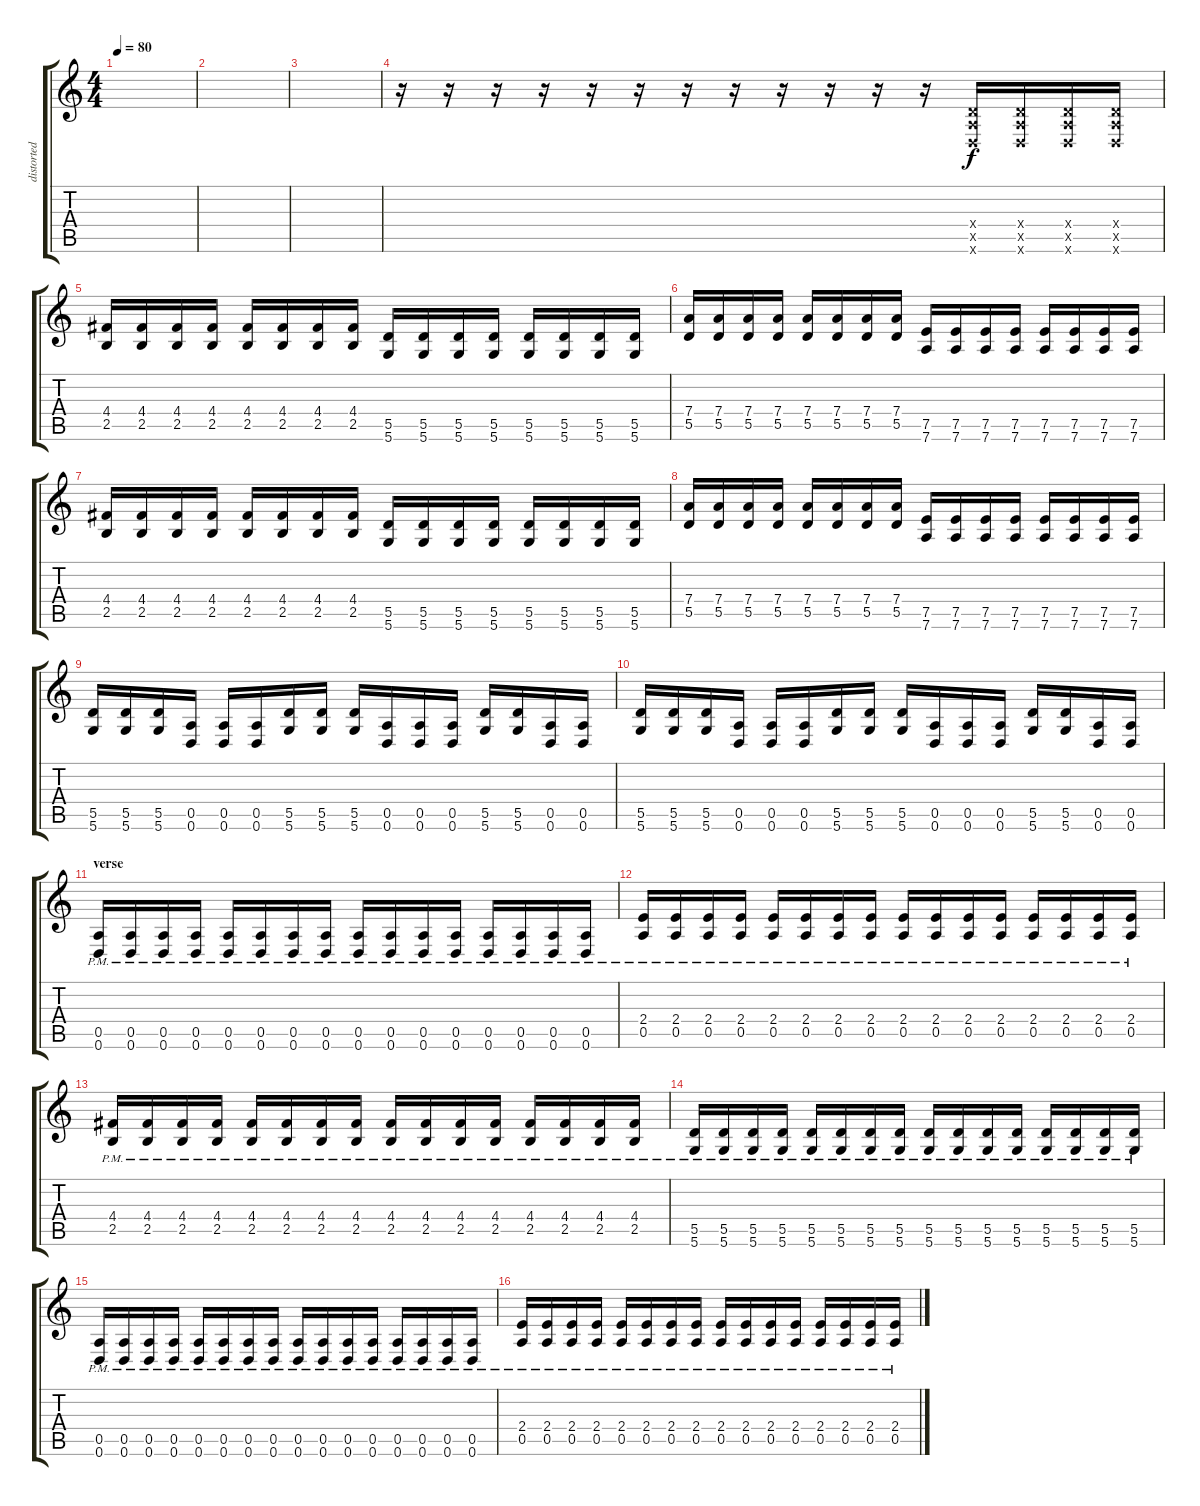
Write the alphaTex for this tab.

\track ("distorted 1" "distorted ") {instrument overdrivenguitar}
\staff {score tabs}
\tuning (E4 B3 G3 D3 A2 D2) {hide}
\ts (4 4)
\tempo 80
\clef g2
\ks c
|
|
|
r.16 r.16 r.16 r.16 r.16 r.16 r.16 r.16 r.16 r.16 r.16 r.16 (0.4{x} 0.5{x} 0.6{x}).16 (0.4{x} 0.5{x} 0.6{x}).16 (0.4{x} 0.5{x} 0.6{x}).16 (0.4{x} 0.5{x} 0.6{x}).16 |
(4.4 2.5).16 (4.4 2.5).16 (4.4 2.5).16 (4.4 2.5).16 (4.4 2.5).16 (4.4 2.5).16 (4.4 2.5).16 (4.4 2.5).16 (5.5 5.6).16 (5.5 5.6).16 (5.5 5.6).16 (5.5 5.6).16 (5.5 5.6).16 (5.5 5.6).16 (5.5 5.6).16 (5.5 5.6).16 |
(7.4 5.5).16 (7.4 5.5).16 (7.4 5.5).16 (7.4 5.5).16 (7.4 5.5).16 (7.4 5.5).16 (7.4 5.5).16 (7.4 5.5).16 (7.5 7.6).16 (7.5 7.6).16 (7.5 7.6).16 (7.5 7.6).16 (7.5 7.6).16 (7.5 7.6).16 (7.5 7.6).16 (7.5 7.6).16 |
(4.4 2.5).16 (4.4 2.5).16 (4.4 2.5).16 (4.4 2.5).16 (4.4 2.5).16 (4.4 2.5).16 (4.4 2.5).16 (4.4 2.5).16 (5.5 5.6).16 (5.5 5.6).16 (5.5 5.6).16 (5.5 5.6).16 (5.5 5.6).16 (5.5 5.6).16 (5.5 5.6).16 (5.5 5.6).16 |
(7.4 5.5).16 (7.4 5.5).16 (7.4 5.5).16 (7.4 5.5).16 (7.4 5.5).16 (7.4 5.5).16 (7.4 5.5).16 (7.4 5.5).16 (7.5 7.6).16 (7.5 7.6).16 (7.5 7.6).16 (7.5 7.6).16 (7.5 7.6).16 (7.5 7.6).16 (7.5 7.6).16 (7.5 7.6).16 |
(5.5 5.6).16 (5.5 5.6).16 (5.5 5.6).16 (0.5 0.6).16 (0.5 0.6).16 (0.5 0.6).16 (5.5 5.6).16 (5.5 5.6).16 (5.5 5.6).16 (0.5 0.6).16 (0.5 0.6).16 (0.5 0.6).16 (5.5 5.6).16 (5.5 5.6).16 (0.5 0.6).16 (0.5 0.6).16 |
(5.5 5.6).16 (5.5 5.6).16 (5.5 5.6).16 (0.5 0.6).16 (0.5 0.6).16 (0.5 0.6).16 (5.5 5.6).16 (5.5 5.6).16 (5.5 5.6).16 (0.5 0.6).16 (0.5 0.6).16 (0.5 0.6).16 (5.5 5.6).16 (5.5 5.6).16 (0.5 0.6).16 (0.5 0.6).16 |
\section ("" "verse")
(0.5{pm} 0.6{pm}).16{volume 10} (0.5{pm} 0.6{pm}).16 (0.5{pm} 0.6{pm}).16 (0.5{pm} 0.6{pm}).16 (0.5{pm} 0.6{pm}).16 (0.5{pm} 0.6{pm}).16 (0.5{pm} 0.6{pm}).16 (0.5{pm} 0.6{pm}).16 (0.5{pm} 0.6{pm}).16 (0.5{pm} 0.6{pm}).16 (0.5{pm} 0.6{pm}).16 (0.5{pm} 0.6{pm}).16 (0.5{pm} 0.6{pm}).16 (0.5{pm} 0.6{pm}).16 (0.5{pm} 0.6{pm}).16 (0.5{pm} 0.6{pm}).16 |
(2.4{pm} 0.5{pm}).16 (2.4{pm} 0.5{pm}).16 (2.4{pm} 0.5{pm}).16 (2.4{pm} 0.5{pm}).16 (2.4{pm} 0.5{pm}).16 (2.4{pm} 0.5{pm}).16 (2.4{pm} 0.5{pm}).16 (2.4{pm} 0.5{pm}).16 (2.4{pm} 0.5{pm}).16 (2.4{pm} 0.5{pm}).16 (2.4{pm} 0.5{pm}).16 (2.4{pm} 0.5{pm}).16 (2.4{pm} 0.5{pm}).16 (2.4{pm} 0.5{pm}).16 (2.4{pm} 0.5{pm}).16 (2.4{pm} 0.5{pm}).16 |
(4.4{pm} 2.5{pm}).16 (4.4{pm} 2.5{pm}).16 (4.4{pm} 2.5{pm}).16 (4.4{pm} 2.5{pm}).16 (4.4{pm} 2.5{pm}).16 (4.4{pm} 2.5{pm}).16 (4.4{pm} 2.5{pm}).16 (4.4{pm} 2.5{pm}).16 (4.4{pm} 2.5{pm}).16 (4.4{pm} 2.5{pm}).16 (4.4{pm} 2.5{pm}).16 (4.4{pm} 2.5{pm}).16 (4.4{pm} 2.5{pm}).16 (4.4{pm} 2.5{pm}).16 (4.4{pm} 2.5{pm}).16 (4.4{pm} 2.5{pm}).16 |
(5.5{pm} 5.6).16 (5.5{pm} 5.6).16 (5.5{pm} 5.6).16 (5.5{pm} 5.6).16 (5.5{pm} 5.6).16 (5.5{pm} 5.6).16 (5.5{pm} 5.6).16 (5.5{pm} 5.6).16 (5.5{pm} 5.6).16 (5.5{pm} 5.6).16 (5.5{pm} 5.6).16 (5.5{pm} 5.6).16 (5.5{pm} 5.6).16 (5.5{pm} 5.6).16 (5.5{pm} 5.6).16 (5.5{pm} 5.6).16 |
(0.5{pm} 0.6{pm}).16 (0.5{pm} 0.6{pm}).16 (0.5{pm} 0.6{pm}).16 (0.5{pm} 0.6{pm}).16 (0.5{pm} 0.6{pm}).16 (0.5{pm} 0.6{pm}).16 (0.5{pm} 0.6{pm}).16 (0.5{pm} 0.6{pm}).16 (0.5{pm} 0.6{pm}).16 (0.5{pm} 0.6{pm}).16 (0.5{pm} 0.6{pm}).16 (0.5{pm} 0.6{pm}).16 (0.5{pm} 0.6{pm}).16 (0.5{pm} 0.6{pm}).16 (0.5{pm} 0.6{pm}).16 (0.5{pm} 0.6{pm}).16 |
(2.4{pm} 0.5{pm}).16 (2.4{pm} 0.5{pm}).16 (2.4{pm} 0.5{pm}).16 (2.4{pm} 0.5{pm}).16 (2.4{pm} 0.5{pm}).16 (2.4{pm} 0.5{pm}).16 (2.4{pm} 0.5{pm}).16 (2.4{pm} 0.5{pm}).16 (2.4{pm} 0.5{pm}).16 (2.4{pm} 0.5{pm}).16 (2.4{pm} 0.5{pm}).16 (2.4{pm} 0.5{pm}).16 (2.4{pm} 0.5{pm}).16 (2.4{pm} 0.5{pm}).16 (2.4{pm} 0.5{pm}).16 (2.4{pm} 0.5{pm}).16
